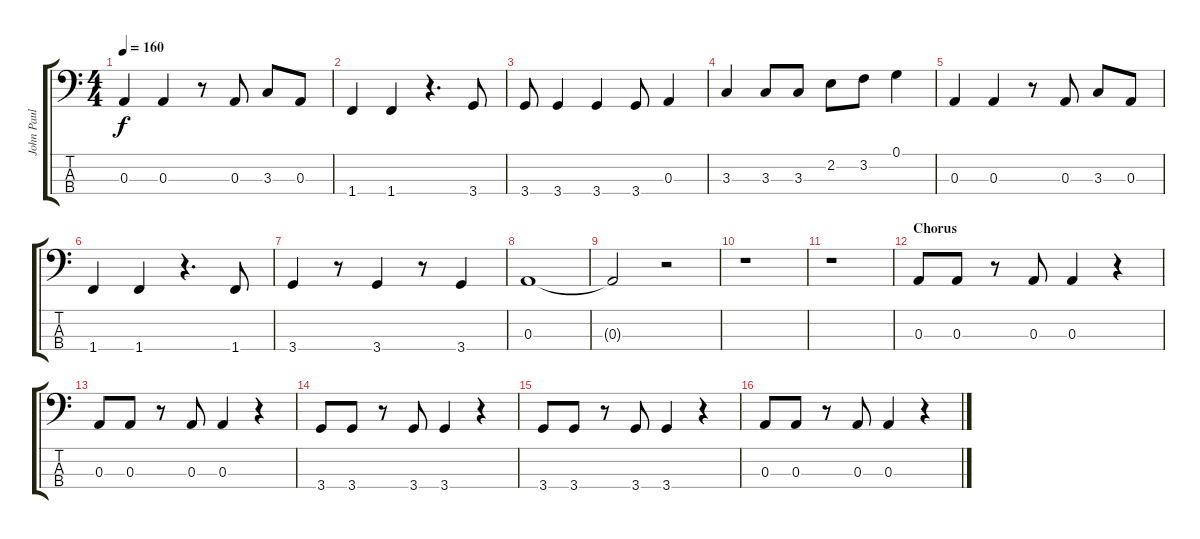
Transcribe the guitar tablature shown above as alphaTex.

\track ("John Paul Jones" "John Paul ") {instrument electricbassfinger}
\staff {score tabs}
\tuning (G2 D2 A1 E1) {hide}
\ts (4 4)
\tempo 160
\clef f4
\ks c
0.3.4{dy f} 0.3.4 r.8 0.3.8 3.3.8 0.3.8 |
1.4.4 1.4.4 r.4{d} 3.4.8 |
3.4.8 3.4.4 3.4.4 3.4.8 0.3.4 |
3.3.4 3.3.8 3.3.8 2.2.8 3.2.8 0.1.4 |
0.3.4 0.3.4 r.8 0.3.8 3.3.8 0.3.8 |
1.4.4 1.4.4 r.4{d} 1.4.8 |
3.4.4 r.8 3.4.4 r.8 3.4.4 |
0.3.1 |
0.3{t}.2 r.2 |
r.1 |
r.1 |
\section ("" "Chorus")
0.3.8 0.3.8 r.8 0.3.8 0.3.4 r.4 |
0.3.8 0.3.8 r.8 0.3.8 0.3.4 r.4 |
3.4.8 3.4.8 r.8 3.4.8 3.4.4 r.4 |
3.4.8 3.4.8 r.8 3.4.8 3.4.4 r.4 |
0.3.8 0.3.8 r.8 0.3.8 0.3.4 r.4
